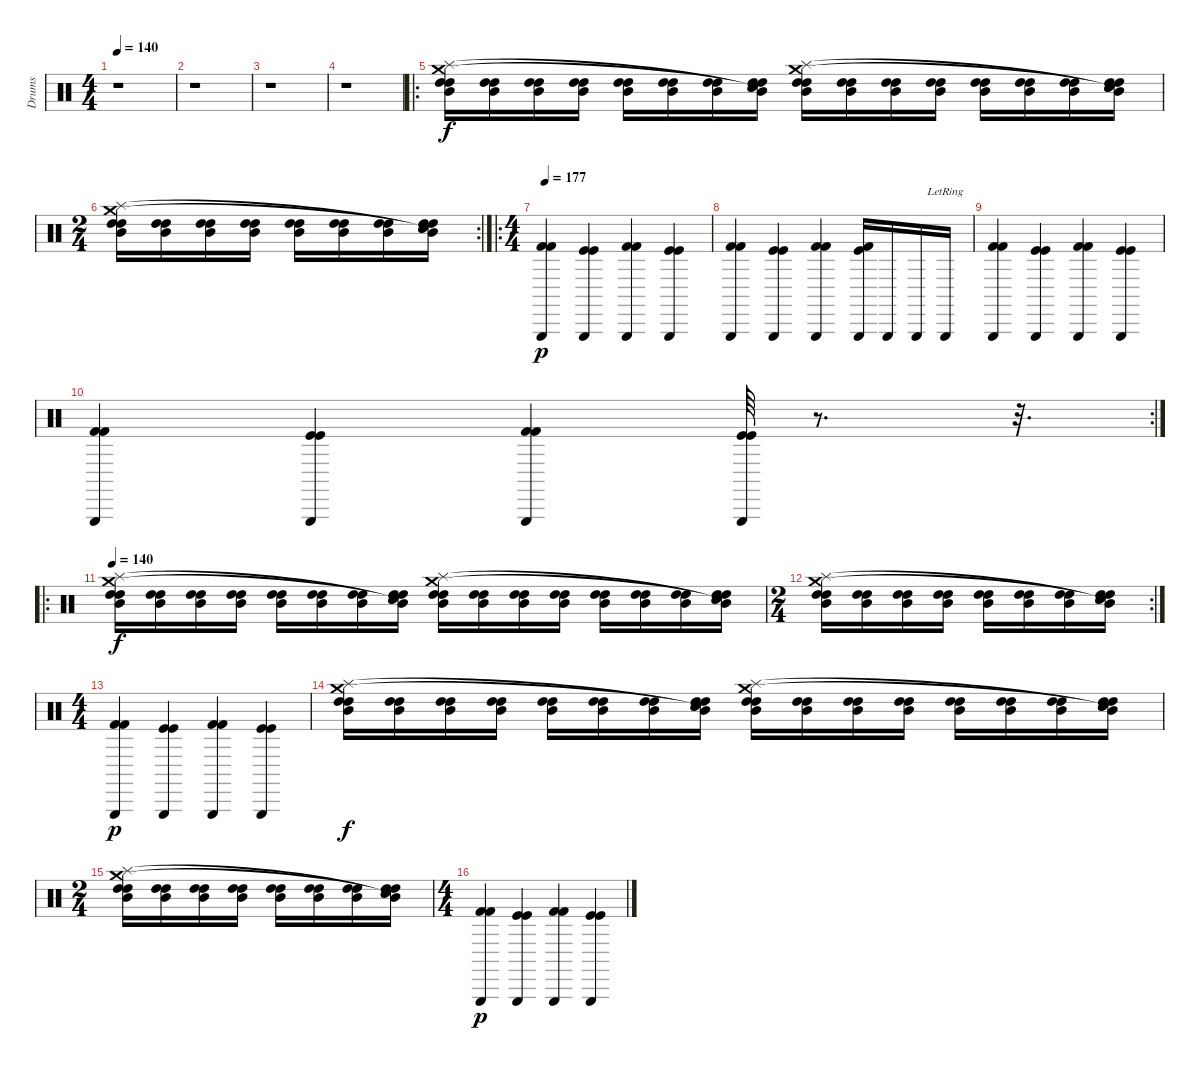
\track ("Drums" "Drums") {instrument percussion}
\staff {score}
\articulation defaults
\ts (4 4)
\tempo 140
\clef neutral
\ks c
r.1{dy f} |
r.1 |
r.1 |
r.1 |
\ro
("High Tom (hit)" "Mid Tom (hit)" "High Tom (hit)" "Splash (hit)" "Crash medium (hit)").16 ("High Tom (hit)" "Mid Tom (hit)" "High Tom (hit)").16 ("High Tom (hit)" "Mid Tom (hit)" "High Tom (hit)").16 ("High Tom (hit)" "Mid Tom (hit)" "High Tom (hit)").16 ("High Tom (hit)" "Mid Tom (hit)" "High Tom (hit)").16 ("High Tom (hit)" "Mid Tom (hit)" "High Tom (hit)").16 ("High Tom (hit)" "Mid Tom (hit)" "High Tom (hit)").16 ("High Tom (hit)" "Mid Tom (hit)" "High Tom (hit)" "Snare (hit)"{t} "Snare (hit)"{t}).16 ("High Tom (hit)" "Mid Tom (hit)" "High Tom (hit)" "Splash (hit)" "Crash medium (hit)").16 ("High Tom (hit)" "Mid Tom (hit)" "High Tom (hit)").16 ("High Tom (hit)" "Mid Tom (hit)" "High Tom (hit)").16 ("High Tom (hit)" "Mid Tom (hit)" "High Tom (hit)").16 ("High Tom (hit)" "Mid Tom (hit)" "High Tom (hit)").16 ("High Tom (hit)" "Mid Tom (hit)" "High Tom (hit)").16 ("High Tom (hit)" "Mid Tom (hit)" "High Tom (hit)").16 ("High Tom (hit)" "Mid Tom (hit)" "High Tom (hit)" "Snare (hit)"{t} "Snare (hit)"{t}).16 |
\rc 2
\ts (2 4)
("High Tom (hit)" "Mid Tom (hit)" "High Tom (hit)" "Splash (hit)" "Crash medium (hit)").16 ("High Tom (hit)" "Mid Tom (hit)" "High Tom (hit)").16 ("High Tom (hit)" "Mid Tom (hit)" "High Tom (hit)").16 ("High Tom (hit)" "Mid Tom (hit)" "High Tom (hit)").16 ("High Tom (hit)" "Mid Tom (hit)" "High Tom (hit)").16 ("High Tom (hit)" "Mid Tom (hit)" "High Tom (hit)").16 ("High Tom (hit)" "Mid Tom (hit)" "High Tom (hit)").16 ("High Tom (hit)" "Mid Tom (hit)" "High Tom (hit)" "Snare (hit)"{t} "Snare (hit)"{t}).16 |
\ro
\ts (4 4)
\tempo 177
("Triangle (hit)" "Kick (hit) 2" "Kick (hit) 2").4{dy p} ("Triangle (hit)" "Kick (hit)" "Kick (hit)").4 ("Triangle (hit)" "Kick (hit) 2" "Kick (hit) 2").4 ("Triangle (hit)" "Kick (hit)" "Kick (hit)").4 |
("Triangle (hit)" "Kick (hit) 2" "Kick (hit) 2").4 ("Triangle (hit)" "Kick (hit)" "Kick (hit)").4 ("Triangle (hit)" "Kick (hit) 2" "Kick (hit) 2").4 ("Triangle (hit)" "Kick (hit) 2" "Kick (hit)").16 "Triangle (hit)".16 "Triangle (hit)".16 "Triangle (hit)"{lr}.16 |
("Triangle (hit)" "Kick (hit) 2" "Kick (hit) 2").4 ("Triangle (hit)" "Kick (hit)" "Kick (hit)").4 ("Triangle (hit)" "Kick (hit) 2" "Kick (hit) 2").4 ("Triangle (hit)" "Kick (hit)" "Kick (hit)").4 |
\rc 2
("Triangle (hit)" "Kick (hit) 2" "Kick (hit) 2").4 ("Triangle (hit)" "Kick (hit)" "Kick (hit)").4 ("Triangle (hit)" "Kick (hit) 2" "Kick (hit) 2").4 ("Triangle (hit)" "Kick (hit)" "Kick (hit)").64 r.8{d} r.32{d} |
\ro
\tempo 140
("High Tom (hit)" "Mid Tom (hit)" "High Tom (hit)" "Splash (hit)" "Crash medium (hit)").16{dy f} ("High Tom (hit)" "Mid Tom (hit)" "High Tom (hit)").16 ("High Tom (hit)" "Mid Tom (hit)" "High Tom (hit)").16 ("High Tom (hit)" "Mid Tom (hit)" "High Tom (hit)").16 ("High Tom (hit)" "Mid Tom (hit)" "High Tom (hit)").16 ("High Tom (hit)" "Mid Tom (hit)" "High Tom (hit)").16 ("High Tom (hit)" "Mid Tom (hit)" "High Tom (hit)").16 ("High Tom (hit)" "Mid Tom (hit)" "High Tom (hit)" "Snare (hit)"{t} "Snare (hit)"{t}).16 ("High Tom (hit)" "Mid Tom (hit)" "High Tom (hit)" "Splash (hit)" "Crash medium (hit)").16 ("High Tom (hit)" "Mid Tom (hit)" "High Tom (hit)").16 ("High Tom (hit)" "Mid Tom (hit)" "High Tom (hit)").16 ("High Tom (hit)" "Mid Tom (hit)" "High Tom (hit)").16 ("High Tom (hit)" "Mid Tom (hit)" "High Tom (hit)").16 ("High Tom (hit)" "Mid Tom (hit)" "High Tom (hit)").16 ("High Tom (hit)" "Mid Tom (hit)" "High Tom (hit)").16 ("High Tom (hit)" "Mid Tom (hit)" "High Tom (hit)" "Snare (hit)"{t} "Snare (hit)"{t}).16 |
\rc 2
\ts (2 4)
("High Tom (hit)" "Mid Tom (hit)" "High Tom (hit)" "Splash (hit)" "Crash medium (hit)").16 ("High Tom (hit)" "Mid Tom (hit)" "High Tom (hit)").16 ("High Tom (hit)" "Mid Tom (hit)" "High Tom (hit)").16 ("High Tom (hit)" "Mid Tom (hit)" "High Tom (hit)").16 ("High Tom (hit)" "Mid Tom (hit)" "High Tom (hit)").16 ("High Tom (hit)" "Mid Tom (hit)" "High Tom (hit)").16 ("High Tom (hit)" "Mid Tom (hit)" "High Tom (hit)").16 ("High Tom (hit)" "Mid Tom (hit)" "High Tom (hit)" "Snare (hit)"{t} "Snare (hit)"{t}).16 |
\ts (4 4)
("Triangle (hit)" "Kick (hit) 2" "Kick (hit) 2").4{dy p} ("Triangle (hit)" "Kick (hit)" "Kick (hit)").4 ("Triangle (hit)" "Kick (hit) 2" "Kick (hit) 2").4 ("Triangle (hit)" "Kick (hit)" "Kick (hit)").4 |
("High Tom (hit)" "Mid Tom (hit)" "High Tom (hit)" "Splash (hit)" "Crash medium (hit)").16{dy f} ("High Tom (hit)" "Mid Tom (hit)" "High Tom (hit)").16 ("High Tom (hit)" "Mid Tom (hit)" "High Tom (hit)").16 ("High Tom (hit)" "Mid Tom (hit)" "High Tom (hit)").16 ("High Tom (hit)" "Mid Tom (hit)" "High Tom (hit)").16 ("High Tom (hit)" "Mid Tom (hit)" "High Tom (hit)").16 ("High Tom (hit)" "Mid Tom (hit)" "High Tom (hit)").16 ("High Tom (hit)" "Mid Tom (hit)" "High Tom (hit)" "Snare (hit)"{t} "Snare (hit)"{t}).16 ("High Tom (hit)" "Mid Tom (hit)" "High Tom (hit)" "Splash (hit)" "Crash medium (hit)").16 ("High Tom (hit)" "Mid Tom (hit)" "High Tom (hit)").16 ("High Tom (hit)" "Mid Tom (hit)" "High Tom (hit)").16 ("High Tom (hit)" "Mid Tom (hit)" "High Tom (hit)").16 ("High Tom (hit)" "Mid Tom (hit)" "High Tom (hit)").16 ("High Tom (hit)" "Mid Tom (hit)" "High Tom (hit)").16 ("High Tom (hit)" "Mid Tom (hit)" "High Tom (hit)").16 ("High Tom (hit)" "Mid Tom (hit)" "High Tom (hit)" "Snare (hit)"{t} "Snare (hit)"{t}).16 |
\ts (2 4)
("High Tom (hit)" "Mid Tom (hit)" "High Tom (hit)" "Splash (hit)" "Crash medium (hit)").16 ("High Tom (hit)" "Mid Tom (hit)" "High Tom (hit)").16 ("High Tom (hit)" "Mid Tom (hit)" "High Tom (hit)").16 ("High Tom (hit)" "Mid Tom (hit)" "High Tom (hit)").16 ("High Tom (hit)" "Mid Tom (hit)" "High Tom (hit)").16 ("High Tom (hit)" "Mid Tom (hit)" "High Tom (hit)").16 ("High Tom (hit)" "Mid Tom (hit)" "High Tom (hit)").16 ("High Tom (hit)" "Mid Tom (hit)" "High Tom (hit)" "Snare (hit)"{t} "Snare (hit)"{t}).16 |
\ts (4 4)
("Triangle (hit)" "Kick (hit) 2" "Kick (hit) 2").4{dy p} ("Triangle (hit)" "Kick (hit)" "Kick (hit)").4 ("Triangle (hit)" "Kick (hit) 2" "Kick (hit) 2").4 ("Triangle (hit)" "Kick (hit)" "Kick (hit)").4
